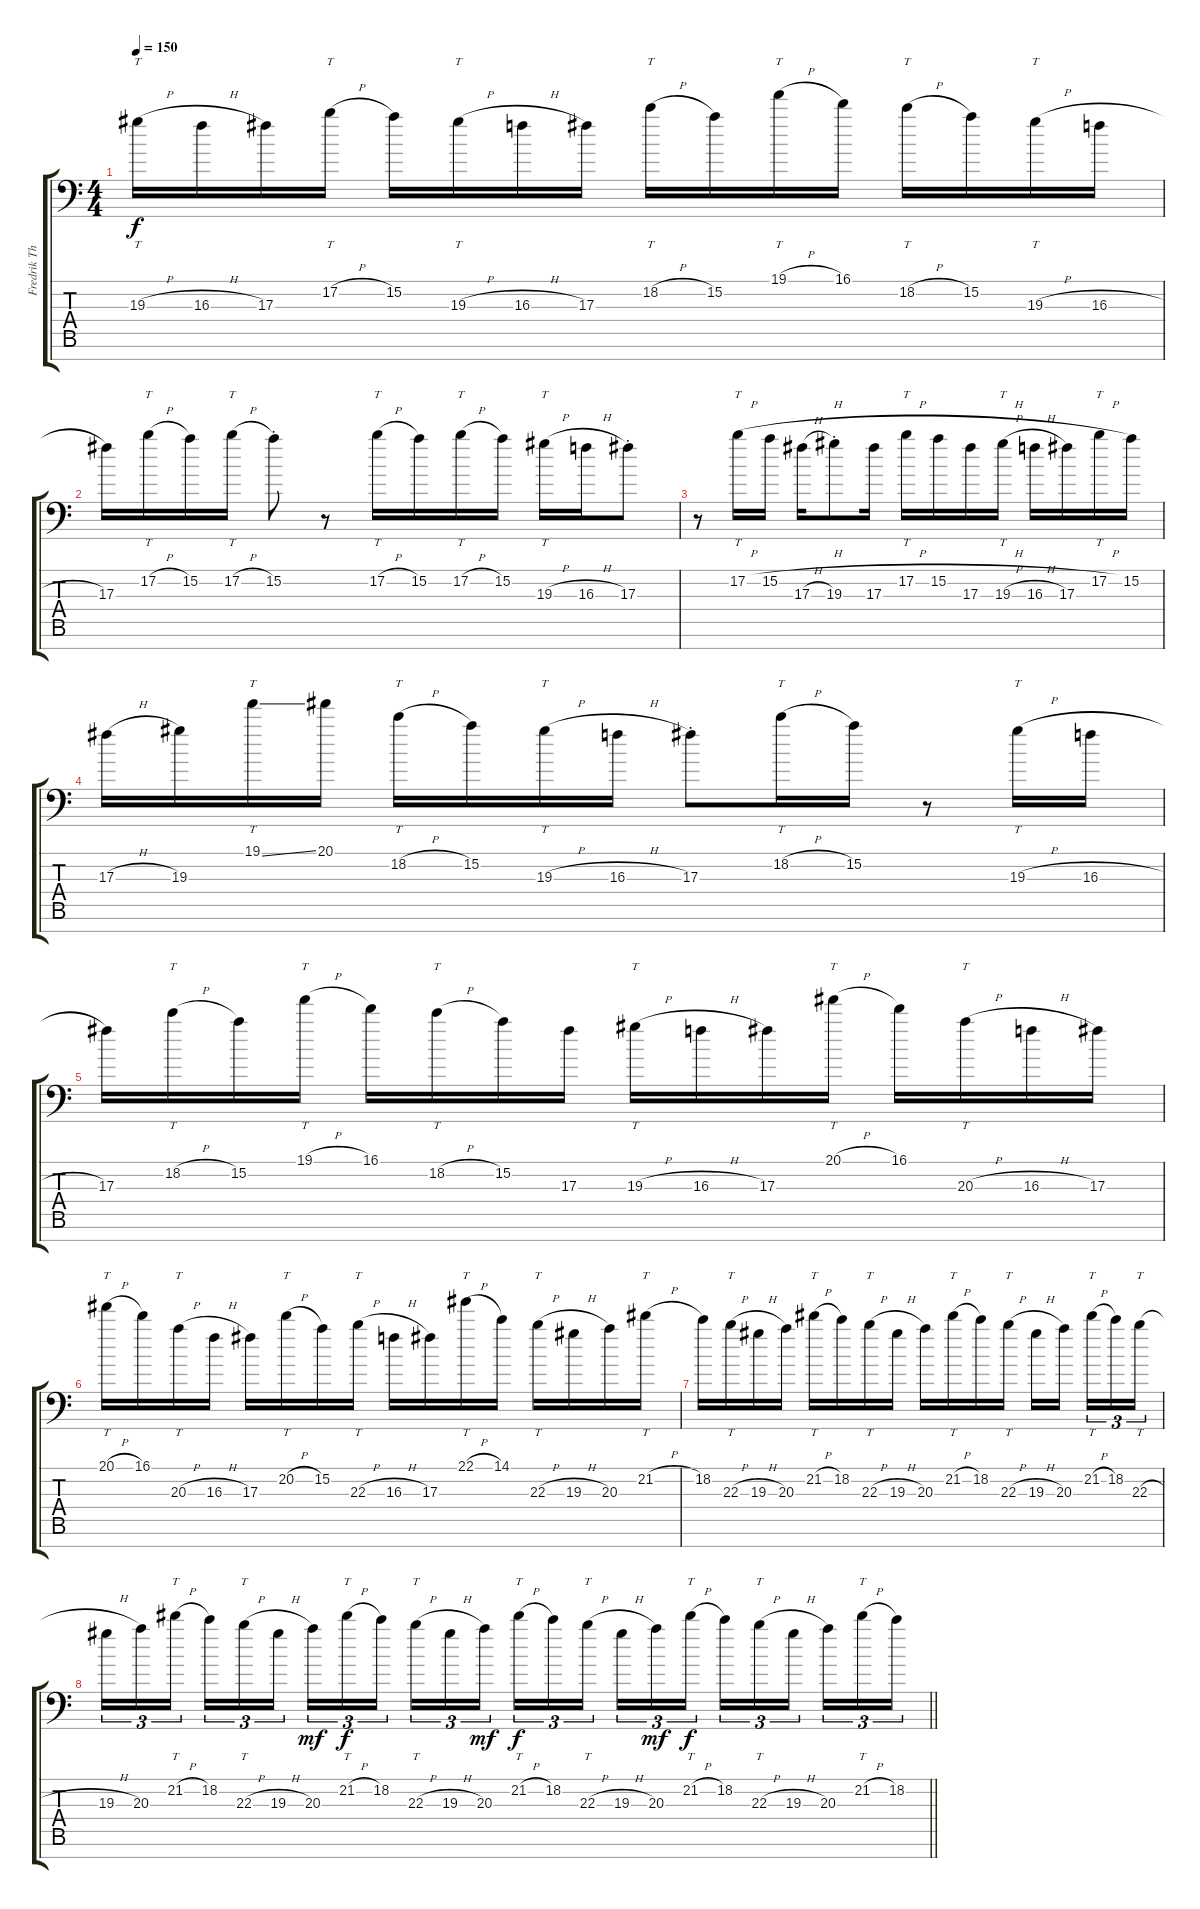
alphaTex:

\track ("Fredrik Thordendal (8 string Guitar in F" "Fredrik Th") {instrument distortionguitar}
\staff {score tabs}
\tuning (Bb3 Gb3 Db3 Ab2 Eb2 B1 F1) {hide}
\ts (4 4)
\tempo 150
\clef f4
\ks c
19.3{h}.16{tt dy f} 16.3{h}.16 17.3.16 17.2{h}.16{tt} 15.2.16 19.3{h}.16{tt} 16.3{h}.16 17.3.16 18.2{h}.16{tt} 15.2.16 19.1{h}.16{tt} 16.1.16 18.2{h}.16{tt} 15.2.16 19.3{h}.16{tt} 16.3{h}.16 |
17.3.16 17.2{h}.16{tt} 15.2.16 17.2{h}.16{tt} 15.2{st}.8 r.8 17.2{h}.16{tt} 15.2.16 17.2{h}.16{tt} 15.2.16 19.3{h}.16{tt} 16.3{h}.16 17.3{st}.8 |
r.8 17.2{h}.16{tt} 15.2{h}.16 17.3{h}.16 19.3{st}.8 17.3.16 17.2{h}.16{tt} 15.2{h}.16 17.3.16 19.3{h}.16{tt} 16.3{h}.16 17.3.16 17.2{h}.16{tt} 15.2.16 |
17.3{h}.16 19.3.16 19.1{ss}.16{tt} 20.1.16 18.2{h}.16{tt} 15.2.16 19.3{h}.16{tt} 16.3{h}.16 17.3{st}.8 18.2{h}.16{tt} 15.2.16 r.8 19.3{h}.16{tt} 16.3{h}.16 |
17.3.16 18.2{h}.16{tt} 15.2.16 19.1{h}.16{tt} 16.1.16 18.2{h}.16{tt} 15.2.16 17.3.16 19.3{h}.16{tt} 16.3{h}.16 17.3.16 20.1{h}.16{tt} 16.1.16 20.3{h}.16{tt} 16.3{h}.16 17.3.16 |
20.1{h}.16{tt} 16.1.16 20.3{h}.16{tt} 16.3{h}.16 17.3.16 20.2{h}.16{tt} 15.2.16 22.3{h}.16{tt} 16.3{h}.16 17.3.16 22.1{h}.16{tt} 14.1.16 22.3{h}.16{tt} 19.3{h}.16 20.3.16 21.2{h}.16{tt} |
18.2.16 22.3{h}.16{tt} 19.3{h}.16 20.3.16 21.2{h}.16{tt} 18.2.16 22.3{h}.16{tt} 19.3{h}.16 20.3.16 21.2{h}.16{tt} 18.2.16 22.3{h}.16{tt} 19.3{h}.16 20.3.16{beam splitsecondary} 21.2{h}.16{tt tu (3 2)} 18.2.16{tu (3 2)} 22.3{h}.16{tt tu (3 2)} |
\barLineRight lightlight
19.3{h}.16{tu (3 2)} 20.3.16{tu (3 2)} 21.2{h}.16{tt tu (3 2) beam splitsecondary} 18.2.16{tu (3 2)} 22.3{h}.16{tt tu (3 2)} 19.3{h}.16{tu (3 2)} 20.3.16{tu (3 2) dy mf} 21.2{h}.16{tt tu (3 2) dy f} 18.2.16{tu (3 2) beam splitsecondary} 22.3{h}.16{tt tu (3 2)} 19.3{h}.16{tu (3 2)} 20.3.16{tu (3 2) dy mf} 21.2{h}.16{tt tu (3 2) dy f} 18.2.16{tu (3 2)} 22.3{h}.16{tt tu (3 2) beam splitsecondary} 19.3{h}.16{tu (3 2)} 20.3.16{tu (3 2) dy mf} 21.2{h}.16{tt tu (3 2) dy f} 18.2.16{tu (3 2)} 22.3{h}.16{tt tu (3 2)} 19.3{h}.16{tu (3 2) beam splitsecondary} 20.3.16{tu (3 2)} 21.2{h}.16{tt tu (3 2)} 18.2.16{tu (3 2)}
